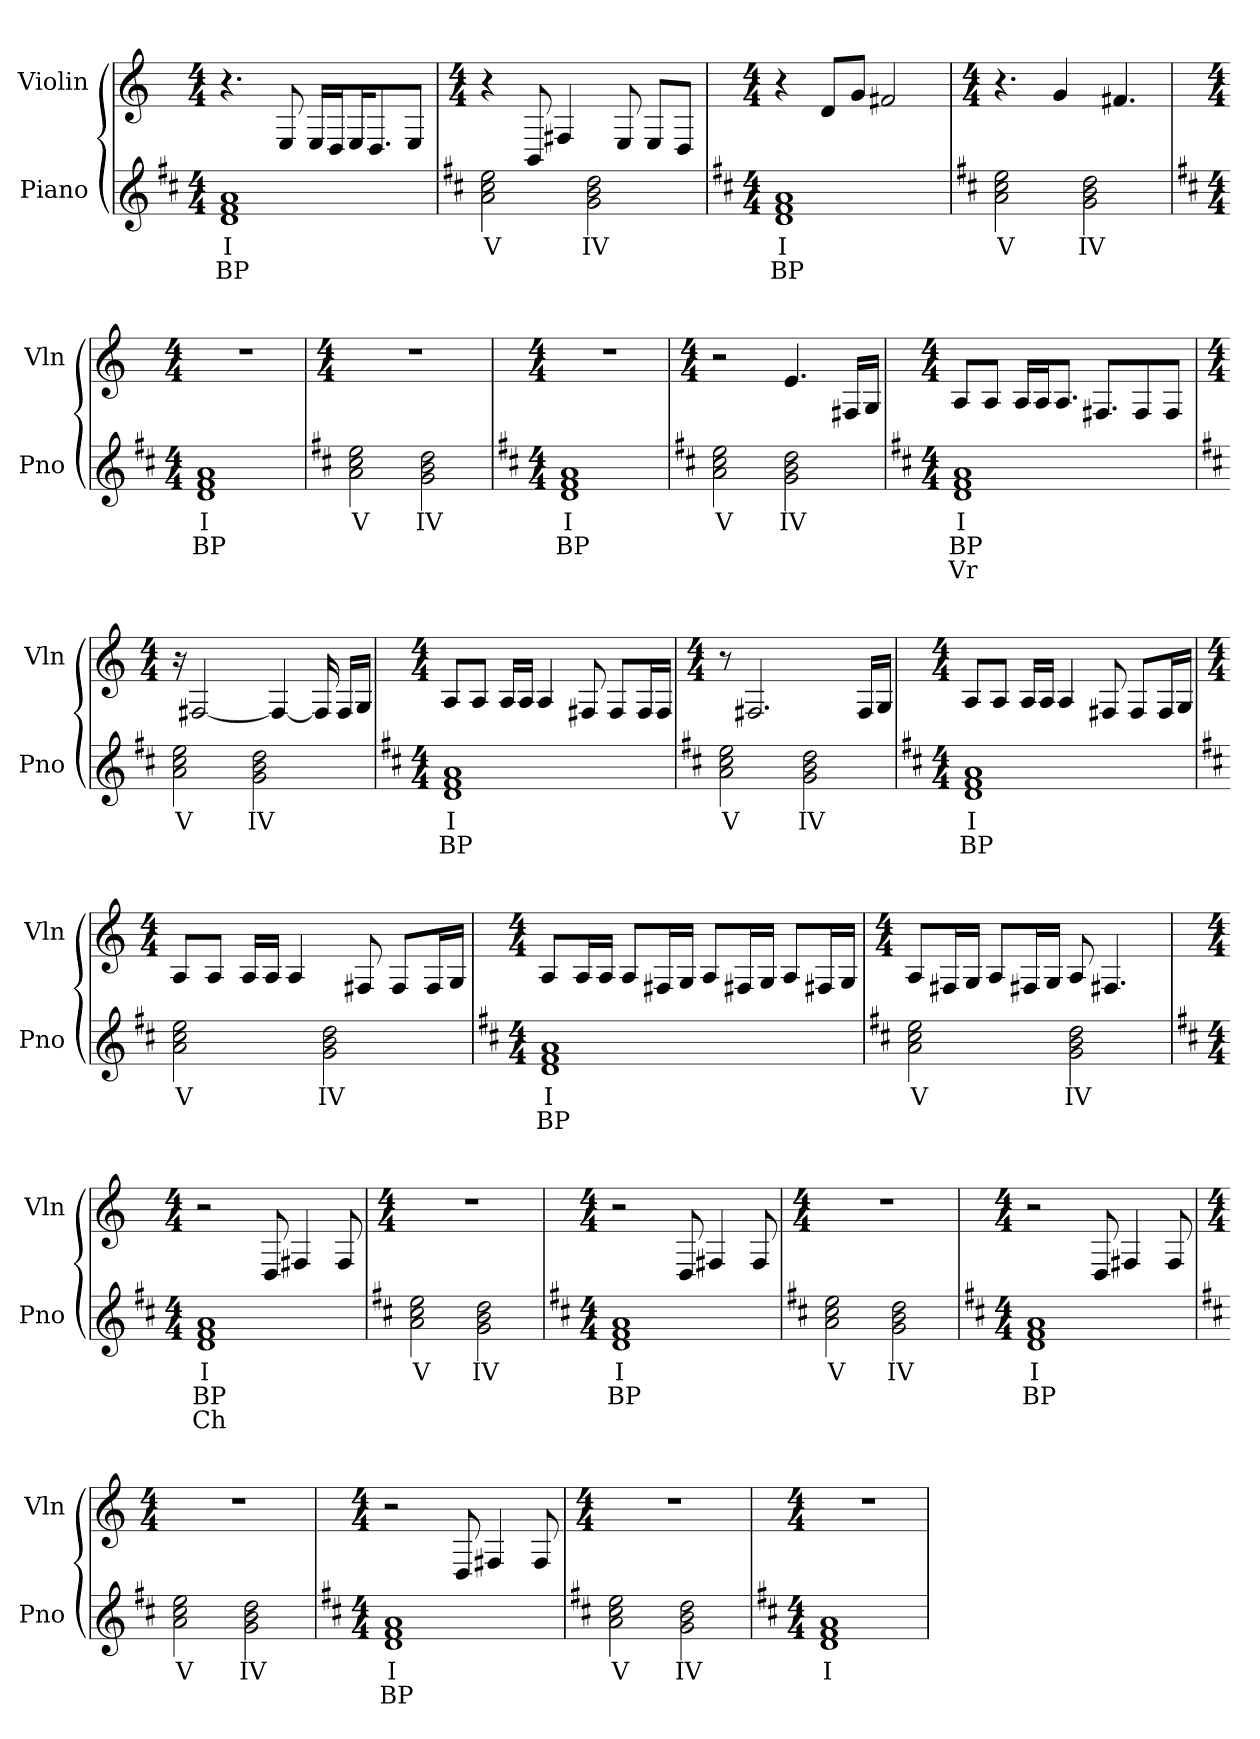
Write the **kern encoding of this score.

**kern	**text	**text	**text	**kern
*part2	*part2	*part2	*part2	*part1
*staff2	*staff2	*staff2	*staff2	*staff1
*I"Piano	*	*	*	*I"Violin
*I'Pno	*	*	*	*I'Vln
*k[f#c#]	*	*	*	*
*D:	*	*	*	*
*M4/4	*	*	*	*M4/4
=	=	=	=	=
1d 1f# 1a	I	BP	.	4.r
.	.	.	.	8E
.	.	.	.	16ELL
.	.	.	.	16DJ
.	.	.	.	16EL
.	.	.	.	8.DJ
.	.	.	.	8EJ
=	=	=	=	=
*k[f#c#]	*	*	*	*
*D:	*	*	*	*
*	*	*	*	*M4/4
2a 2cc# 2ee	V	.	.	4r
.	.	.	.	8BB
.	.	.	.	4F#X
2g 2b 2dd	IV	.	.	.
.	.	.	.	8E
.	.	.	.	8EL
.	.	.	.	8DJ
=	=	=	=	=
*k[f#c#]	*	*	*	*
*D:	*	*	*	*
*M4/4	*	*	*	*M4/4
1d 1f# 1a	I	BP	.	4r
.	.	.	.	8dL
.	.	.	.	8gJ
.	.	.	.	2f#X
=	=	=	=	=
*k[f#c#]	*	*	*	*
*D:	*	*	*	*
*	*	*	*	*M4/4
2a 2cc# 2ee	V	.	.	4.r
.	.	.	.	4g
2g 2b 2dd	IV	.	.	.
.	.	.	.	4.f#X
=	=	=	=	=
*k[f#c#]	*	*	*	*
*D:	*	*	*	*
*M4/4	*	*	*	*M4/4
1d 1f# 1a	I	BP	.	1r
=	=	=	=	=
*k[f#c#]	*	*	*	*
*D:	*	*	*	*
*	*	*	*	*M4/4
2a 2cc# 2ee	V	.	.	1r
2g 2b 2dd	IV	.	.	.
=	=	=	=	=
*k[f#c#]	*	*	*	*
*D:	*	*	*	*
*M4/4	*	*	*	*M4/4
1d 1f# 1a	I	BP	.	1r
=	=	=	=	=
*k[f#c#]	*	*	*	*
*D:	*	*	*	*
*	*	*	*	*M4/4
2a 2cc# 2ee	V	.	.	2r
2g 2b 2dd	IV	.	.	4.e
.	.	.	.	16F#XLL
.	.	.	.	16GJJ
=	=	=	=	=
*k[f#c#]	*	*	*	*
*D:	*	*	*	*
*M4/4	*	*	*	*M4/4
1d 1f# 1a	I	BP	Vr	8AL
.	.	.	.	8AJ
.	.	.	.	16ALL
.	.	.	.	16AJ
.	.	.	.	8.AJ
.	.	.	.	8.F#XL
.	.	.	.	8F#
.	.	.	.	8F#J
=	=	=	=	=
*k[f#c#]	*	*	*	*
*D:	*	*	*	*
*	*	*	*	*M4/4
2a 2cc# 2ee	V	.	.	16r
.	.	.	.	[2F#X
2g 2b 2dd	IV	.	.	.
.	.	.	.	4F#_
.	.	.	.	16F#]
.	.	.	.	16F#LL
.	.	.	.	16GJJ
=	=	=	=	=
*k[f#c#]	*	*	*	*
*D:	*	*	*	*
*M4/4	*	*	*	*M4/4
1d 1f# 1a	I	BP	.	8AL
.	.	.	.	8AJ
.	.	.	.	16ALL
.	.	.	.	16AJJ
.	.	.	.	4A
.	.	.	.	8F#X
.	.	.	.	8F#L
.	.	.	.	16F#L
.	.	.	.	16F#JJ
=	=	=	=	=
*k[f#c#]	*	*	*	*
*D:	*	*	*	*
*	*	*	*	*M4/4
2a 2cc# 2ee	V	.	.	8r
.	.	.	.	2.F#X
2g 2b 2dd	IV	.	.	.
.	.	.	.	16F#LL
.	.	.	.	16GJJ
=	=	=	=	=
*k[f#c#]	*	*	*	*
*D:	*	*	*	*
*M4/4	*	*	*	*M4/4
1d 1f# 1a	I	BP	.	8AL
.	.	.	.	8AJ
.	.	.	.	16ALL
.	.	.	.	16AJJ
.	.	.	.	4A
.	.	.	.	8F#X
.	.	.	.	8F#L
.	.	.	.	16F#L
.	.	.	.	16GJJ
=	=	=	=	=
*k[f#c#]	*	*	*	*
*D:	*	*	*	*
*	*	*	*	*M4/4
2a 2cc# 2ee	V	.	.	8AL
.	.	.	.	8AJ
.	.	.	.	16ALL
.	.	.	.	16AJJ
.	.	.	.	4A
2g 2b 2dd	IV	.	.	.
.	.	.	.	8F#X
.	.	.	.	8F#L
.	.	.	.	16F#L
.	.	.	.	16GJJ
=	=	=	=	=
*k[f#c#]	*	*	*	*
*D:	*	*	*	*
*M4/4	*	*	*	*M4/4
1d 1f# 1a	I	BP	.	8AL
.	.	.	.	16AL
.	.	.	.	16AJJ
.	.	.	.	8AL
.	.	.	.	16F#XL
.	.	.	.	16GJJ
.	.	.	.	8AL
.	.	.	.	16F#XL
.	.	.	.	16GJJ
.	.	.	.	8AL
.	.	.	.	16F#XL
.	.	.	.	16GJJ
=	=	=	=	=
*k[f#c#]	*	*	*	*
*D:	*	*	*	*
*	*	*	*	*M4/4
2a 2cc# 2ee	V	.	.	8AL
.	.	.	.	16F#XL
.	.	.	.	16GJJ
.	.	.	.	8AL
.	.	.	.	16F#XL
.	.	.	.	16GJJ
2g 2b 2dd	IV	.	.	8A
.	.	.	.	4.F#X
=	=	=	=	=
*k[f#c#]	*	*	*	*
*D:	*	*	*	*
*M4/4	*	*	*	*M4/4
1d 1f# 1a	I	BP	Ch	2r
.	.	.	.	8D
.	.	.	.	4F#X
.	.	.	.	8F#
=	=	=	=	=
*k[f#c#]	*	*	*	*
*D:	*	*	*	*
*	*	*	*	*M4/4
2a 2cc# 2ee	V	.	.	1r
2g 2b 2dd	IV	.	.	.
=	=	=	=	=
*k[f#c#]	*	*	*	*
*D:	*	*	*	*
*M4/4	*	*	*	*M4/4
1d 1f# 1a	I	BP	.	2r
.	.	.	.	8D
.	.	.	.	4F#X
.	.	.	.	8F#
=	=	=	=	=
*k[f#c#]	*	*	*	*
*D:	*	*	*	*
*	*	*	*	*M4/4
2a 2cc# 2ee	V	.	.	1r
2g 2b 2dd	IV	.	.	.
=	=	=	=	=
*k[f#c#]	*	*	*	*
*D:	*	*	*	*
*M4/4	*	*	*	*M4/4
1d 1f# 1a	I	BP	.	2r
.	.	.	.	8D
.	.	.	.	4F#X
.	.	.	.	8F#
=	=	=	=	=
*k[f#c#]	*	*	*	*
*D:	*	*	*	*
*	*	*	*	*M4/4
2a 2cc# 2ee	V	.	.	1r
2g 2b 2dd	IV	.	.	.
=	=	=	=	=
*k[f#c#]	*	*	*	*
*D:	*	*	*	*
*M4/4	*	*	*	*M4/4
1d 1f# 1a	I	BP	.	2r
.	.	.	.	8D
.	.	.	.	4F#X
.	.	.	.	8F#
=	=	=	=	=
*k[f#c#]	*	*	*	*
*D:	*	*	*	*
*	*	*	*	*M4/4
2a 2cc# 2ee	V	.	.	1r
2g 2b 2dd	IV	.	.	.
=	=	=	=	=
*k[f#c#]	*	*	*	*
*D:	*	*	*	*
*M4/4	*	*	*	*M4/4
1d 1f# 1a	I	.	.	1r
=	=	=	=	=
*-	*-	*-	*-	*-
